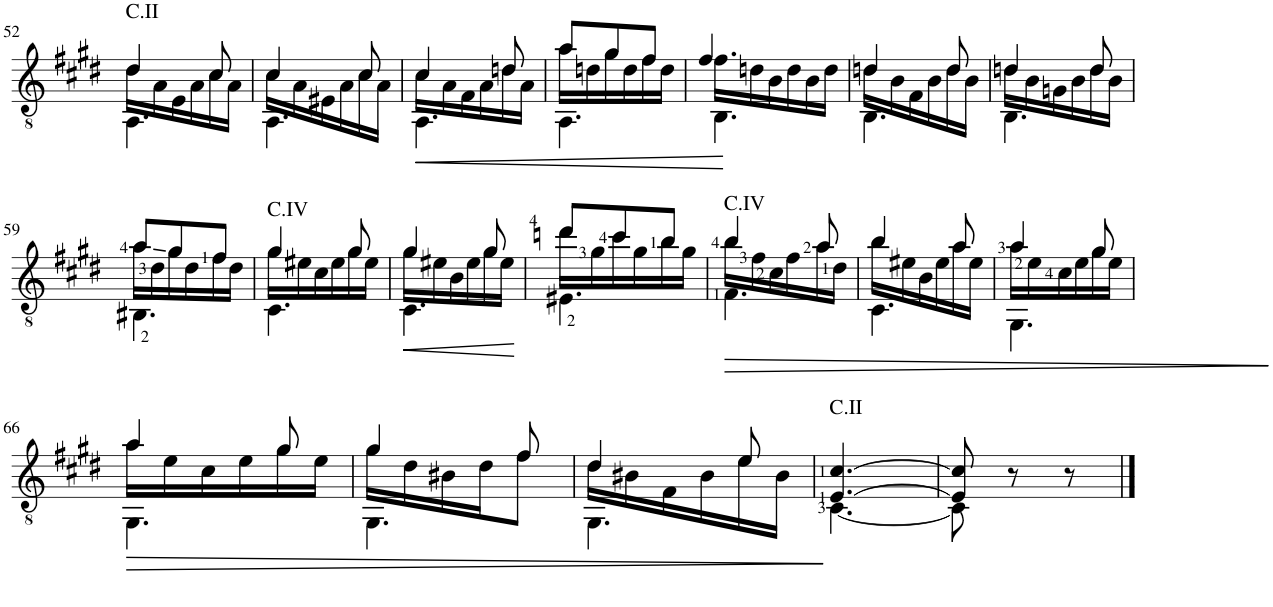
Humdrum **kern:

**kern	**dynam
*part1	*part1
*staff1	*staff1
*I"Guitar	*
*I'Guit.	*
!!LO:PB:g=z
*clefGv2	*
*k[f#c#g#d#]	*
*M3/8	*
=52	=52
*^	*
*	*^	*
!LO:TX:a:t=C.II	!	!	!
4d#/	16d#\LL	4.AA\	.
.	16A\	.	.
.	16E\	.	.
.	16A\	.	.
8c#/	16c#\	.	.
.	16A\JJ	.	.
=53	=53	=53	=53
4c#/	16c#\LL	4.AA\	.
.	16A\	.	.
.	16E#X\	.	.
.	16A\	.	.
8c#/	16c#\	.	.
.	16A\JJ	.	.
=54	=54	=54	=54
!	!	!	!LO:HP:b
4c#/	16c#\LL	4.AA\	<
.	16A\	.	.
.	16F#\	.	.
.	16A\	.	.
8dn/	16d\	.	.
.	16A\JJ	.	.
=55	=55	=55	=55
8a/L	16a\LL	4.AA\	.
.	16dn\	.	.
8g#/	16g#\	.	.
.	16d\	.	.
8f#/J	16f#\	.	.
.	16d\JJ	.	.
=56	=56	=56	=56
4.f#/	16f#\LL	4.BB\	.
.	16dn\	.	.
.	16B\	.	.
.	16d\	.	.
.	16B\	.	.
.	16d\JJ	.	.
=57	=57	=57	=57
4dn/	16d\LL	4.BB\	.
.	16B\	.	.
.	16F#\	.	.
.	16B\	.	.
8d/	16d\	.	.
.	16B\JJ	.	.
=58	=58	=58	=58
4dn/	16d\LL	4.BB\	.
.	16B\	.	.
.	16Gn\	.	.
.	16B\	.	.
8d/	16d\	.	.
.	16B\JJ	.	.
!!LO:LB:g=z	!!	!!
=59	=59	=59	=59
8a/L	16a\LL	4.BB#X\	.
.	16d#\	.	.
8g#/	16g#\	.	.
.	16d#\	.	.
8f#/J	16f#\	.	.
.	16d#\JJ	.	.
=60	=60	=60	=60
!LO:TX:a:t=C.IV	!	!	!
4g#/	16g#\LL	4.C#\	.
.	16e#X\	.	.
.	16c#\	.	.
.	16e#\	.	.
8g#/	16g#\	.	.
.	16e#\JJ	.	.
=61	=61	=61	=61
!	!	!	!LO:HP:b
4g#/	16g#\LL	4.C#\	<
.	16e#X\	.	.
.	16B\	.	.
.	16e#\	.	.
8g#/	16g#\	.	.
.	16e#\JJ	.	.
*v	*v	*v	*
.	[
=62	=62
*^	*
*	*^	*
8ddn/L	16dd\LL	4.E#X\	.
.	16g#\	.	.
8cc#/	16cc#\	.	.
.	16g#\	.	.
8b/J	16b\	.	.
.	16g#\JJ	.	.
=63	=63	=63	=63
!LO:TX:a:t=C.IV	!	!	!
!	!	!	!LO:HP:b
4b/	16b\LL	4.F#\	>
.	16f#\	.	.
.	16c#\	.	.
.	16f#\	.	.
8a/	16a\	.	.
.	16d#\JJ	.	.
*v	*v	*v	*
.	[
=64	=64
*^	*
*	*^	*
4b/	16b\LL	4.C#\	.
.	16e#X\	.	.
.	16B\	.	.
.	16e#\	.	.
8a/	16a\	.	.
.	16e#\JJ	.	.
=65	=65	=65	=65
4a/	16a\LL	4.GG#\	.
.	16e\	.	.
.	16c#\	.	.
.	16e\	.	.
8g#/	16g#\	.	.
.	16e\JJ	.	.
!!LO:LB:g=z	!!	!!
=66	=66	=66	=66
4a/	16a\LL	4.GG#\	.
.	16e\	.	.
.	16c#\	.	.
.	16e\	.	.
8g#/	16g#\	.	.
.	16e\JJ	.	.
*v	*v	*v	*
.	]
=67	=67
*^	*
*	*^	*
4g#/	16g#\LL	4.GG#\	.
.	16d#\	.	.
.	16B#X\	.	.
.	16d#\J	.	.
8f#/	8f#\J	.	.
=68	=68	=68	=68
4d#/	16d#\LL	4.GG#\	.
.	16B#X\	.	.
.	16F#\	.	.
.	16B#\	.	.
8e/	16e\	.	.
.	16B#\JJ	.	.
*	*v	*v	*
=69	=69	=69
!LO:TX:a:t=C.II	!	!
[4.E/ [4.c#/	[4.C#\	.
=70	=70	=70
8E/] 8c#/]	8C#\]	.
8r	4ryy	.
8r	.	.
*v	*v	*
==	==
*-	*-
